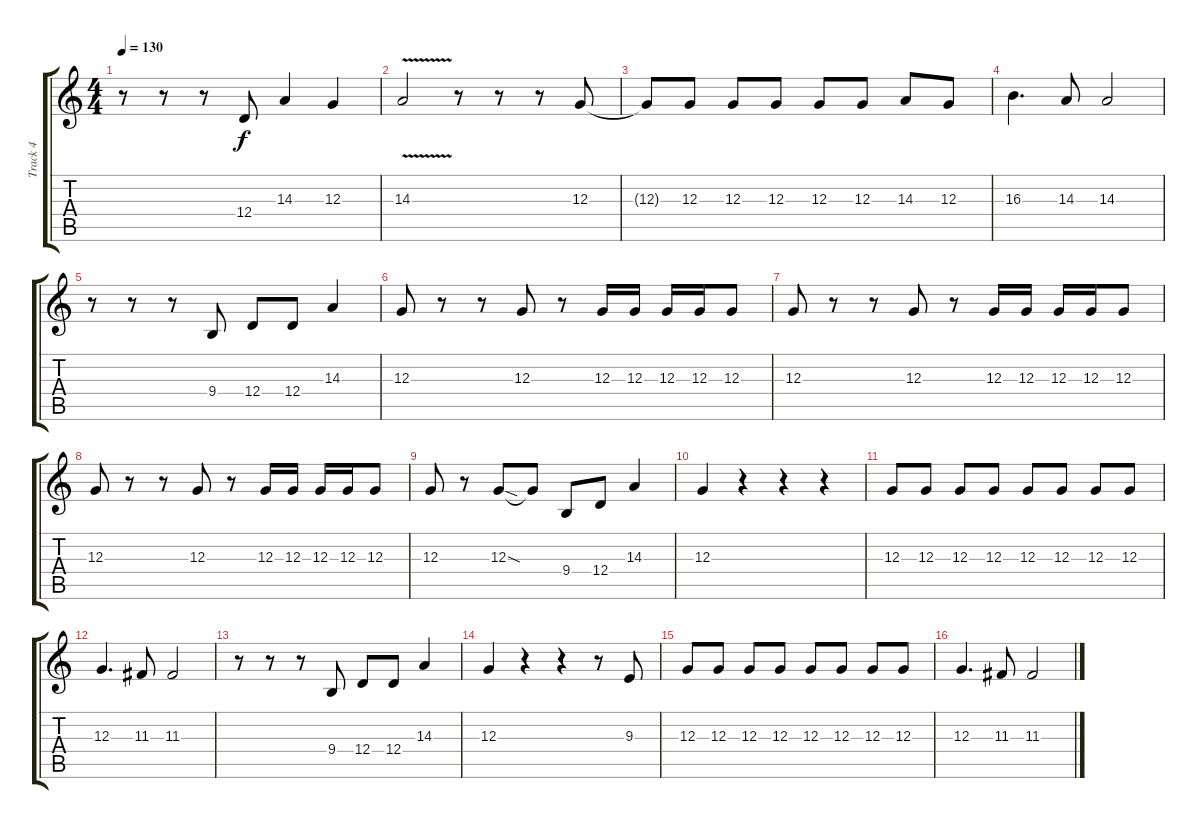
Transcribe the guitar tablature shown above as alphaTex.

\track ("Track 4" "Track 4") {instrument lead1square}
\staff {score tabs}
\tuning (E4 B3 G3 D3 A2 E2) {hide}
\ts (4 4)
\tempo 130
\clef g2
\ks c
r.8{dy f volume 16 instrument lead1square} r.8 r.8 12.4.8 14.3.4 12.3.4 |
14.3{v}.2 r.8 r.8 r.8 12.3.8 |
12.3{t}.8 12.3.8 12.3.8 12.3.8 12.3.8 12.3.8 14.3.8 12.3.8 |
16.3.4{d} 14.3.8 14.3.2 |
r.8 r.8 r.8 9.4.8 12.4.8 12.4.8 14.3.4 |
12.3.8 r.8 r.8 12.3.8 r.8 12.3.16 12.3.16 12.3.16 12.3.16 12.3.8 |
12.3.8 r.8 r.8 12.3.8 r.8 12.3.16 12.3.16 12.3.16 12.3.16 12.3.8 |
12.3.8 r.8 r.8 12.3.8 r.8 12.3.16 12.3.16 12.3.16 12.3.16 12.3.8 |
12.3.8 r.8 12.3{sod}.8 12.3{t}.8 9.4.8 12.4.8 14.3.4 |
12.3.4 r.4 r.4 r.4 |
12.3.8 12.3.8 12.3.8 12.3.8 12.3.8 12.3.8 12.3.8 12.3.8 |
12.3.4{d} 11.3.8 11.3.2 |
r.8 r.8 r.8 9.4.8 12.4.8 12.4.8 14.3.4 |
12.3.4 r.4 r.4 r.8 9.3.8 |
12.3.8 12.3.8 12.3.8 12.3.8 12.3.8 12.3.8 12.3.8 12.3.8 |
12.3.4{d} 11.3.8 11.3.2
